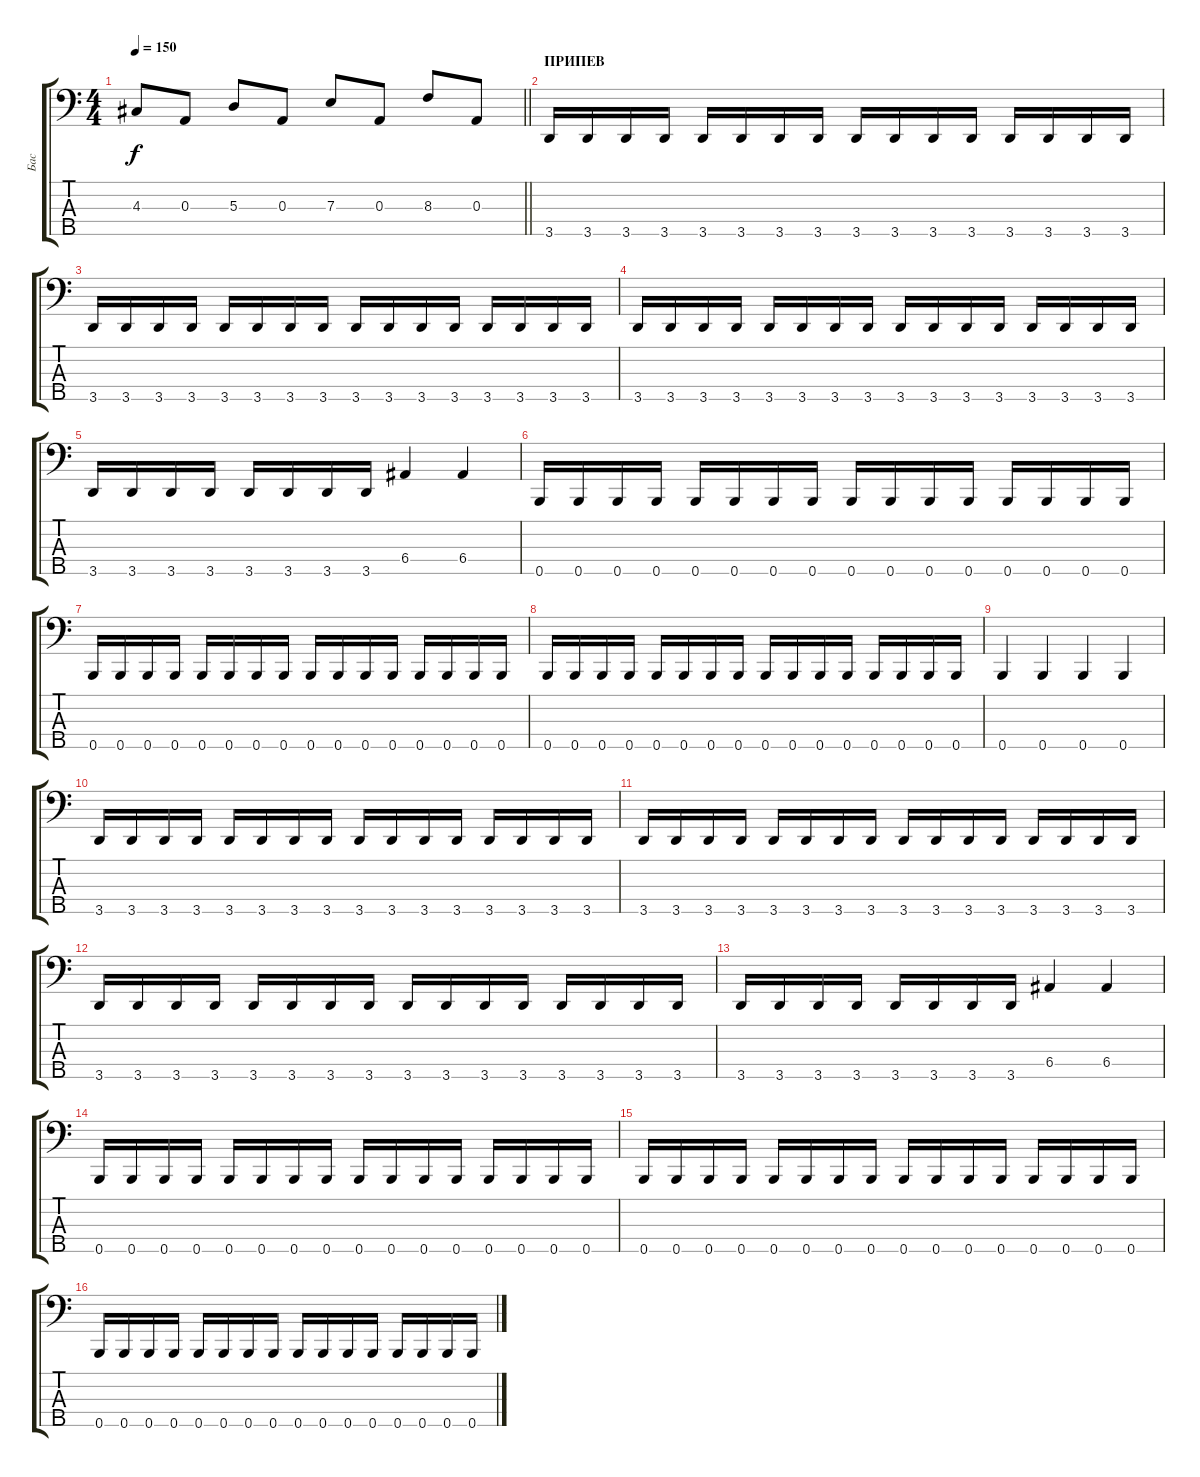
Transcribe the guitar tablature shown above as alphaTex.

\track ("Бас" "Бас") {instrument electricbassfinger}
\staff {score tabs}
\tuning (G2 D2 A1 E1 B0) {hide}
\ts (4 4)
\tempo 150
\clef f4
\barLineRight lightlight
\ks c
4.3.8{dy f} 0.3.8 5.3.8 0.3.8 7.3.8 0.3.8 8.3.8 0.3.8 |
\section ("" "ПРИПЕВ")
3.5.16 3.5.16 3.5.16 3.5.16 3.5.16 3.5.16 3.5.16 3.5.16 3.5.16 3.5.16 3.5.16 3.5.16 3.5.16 3.5.16 3.5.16 3.5.16 |
3.5.16 3.5.16 3.5.16 3.5.16 3.5.16 3.5.16 3.5.16 3.5.16 3.5.16 3.5.16 3.5.16 3.5.16 3.5.16 3.5.16 3.5.16 3.5.16 |
3.5.16 3.5.16 3.5.16 3.5.16 3.5.16 3.5.16 3.5.16 3.5.16 3.5.16 3.5.16 3.5.16 3.5.16 3.5.16 3.5.16 3.5.16 3.5.16 |
3.5.16 3.5.16 3.5.16 3.5.16 3.5.16 3.5.16 3.5.16 3.5.16 6.4.4 6.4.4 |
0.5.16 0.5.16 0.5.16 0.5.16 0.5.16 0.5.16 0.5.16 0.5.16 0.5.16 0.5.16 0.5.16 0.5.16 0.5.16 0.5.16 0.5.16 0.5.16 |
0.5.16 0.5.16 0.5.16 0.5.16 0.5.16 0.5.16 0.5.16 0.5.16 0.5.16 0.5.16 0.5.16 0.5.16 0.5.16 0.5.16 0.5.16 0.5.16 |
0.5.16 0.5.16 0.5.16 0.5.16 0.5.16 0.5.16 0.5.16 0.5.16 0.5.16 0.5.16 0.5.16 0.5.16 0.5.16 0.5.16 0.5.16 0.5.16 |
0.5.4 0.5.4 0.5.4 0.5.4 |
3.5.16 3.5.16 3.5.16 3.5.16 3.5.16 3.5.16 3.5.16 3.5.16 3.5.16 3.5.16 3.5.16 3.5.16 3.5.16 3.5.16 3.5.16 3.5.16 |
3.5.16 3.5.16 3.5.16 3.5.16 3.5.16 3.5.16 3.5.16 3.5.16 3.5.16 3.5.16 3.5.16 3.5.16 3.5.16 3.5.16 3.5.16 3.5.16 |
3.5.16 3.5.16 3.5.16 3.5.16 3.5.16 3.5.16 3.5.16 3.5.16 3.5.16 3.5.16 3.5.16 3.5.16 3.5.16 3.5.16 3.5.16 3.5.16 |
3.5.16 3.5.16 3.5.16 3.5.16 3.5.16 3.5.16 3.5.16 3.5.16 6.4.4 6.4.4 |
0.5.16 0.5.16 0.5.16 0.5.16 0.5.16 0.5.16 0.5.16 0.5.16 0.5.16 0.5.16 0.5.16 0.5.16 0.5.16 0.5.16 0.5.16 0.5.16 |
0.5.16 0.5.16 0.5.16 0.5.16 0.5.16 0.5.16 0.5.16 0.5.16 0.5.16 0.5.16 0.5.16 0.5.16 0.5.16 0.5.16 0.5.16 0.5.16 |
0.5.16 0.5.16 0.5.16 0.5.16 0.5.16 0.5.16 0.5.16 0.5.16 0.5.16 0.5.16 0.5.16 0.5.16 0.5.16 0.5.16 0.5.16 0.5.16
